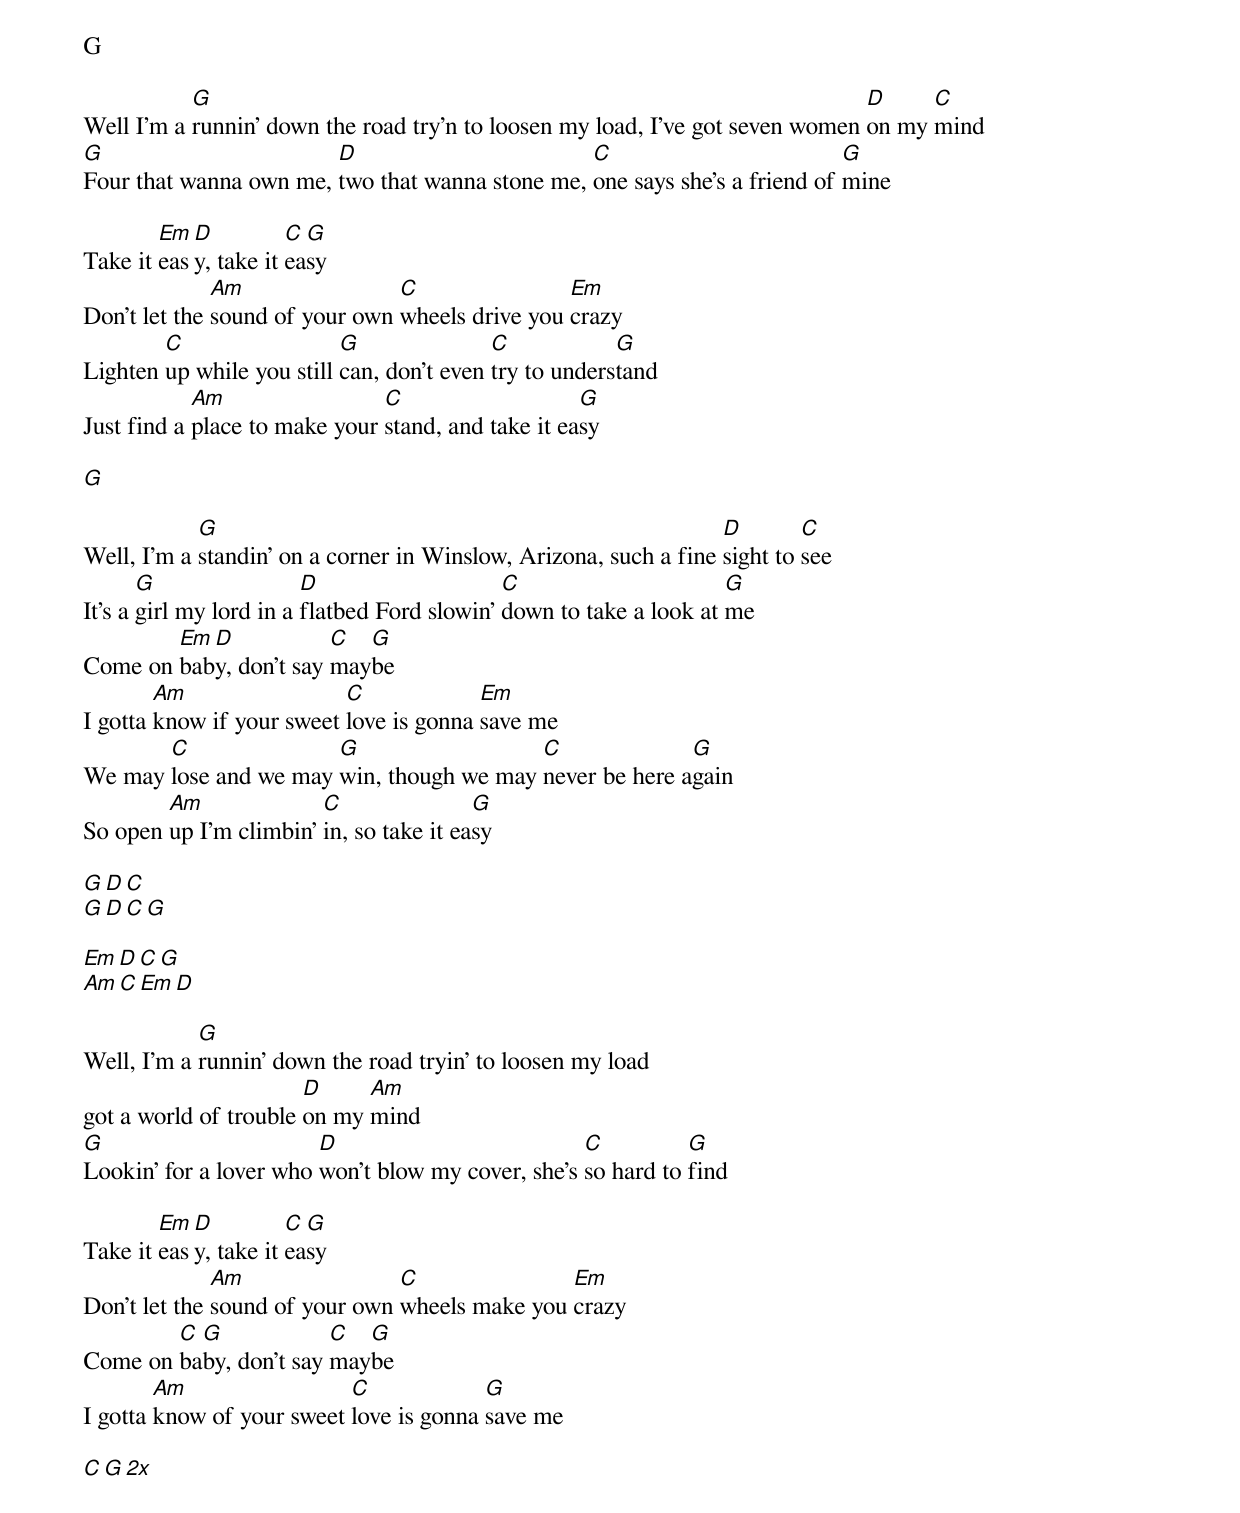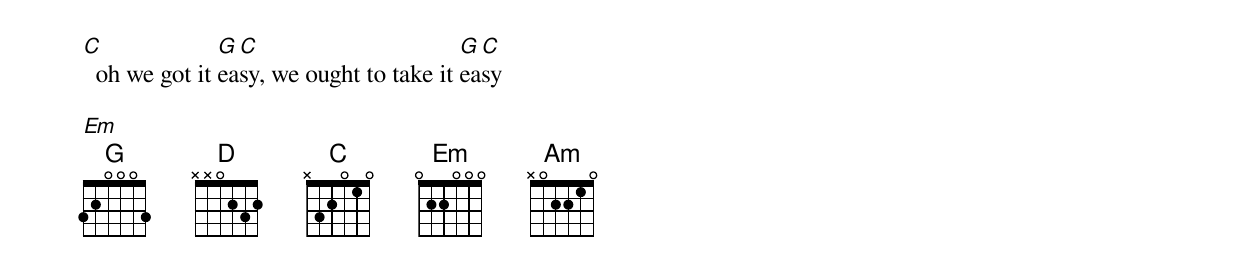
G

           G                                                                   D     C
Well I'm a runnin' down the road try'n to loosen my load, I've got seven women on my mind
G                       D                        C                          G
Four that wanna own me, two that wanna stone me, one says she's a friend of mine

        Em D          C G
Take it easy, take it easy
              Am                C                Em
Don't let the sound of your own wheels drive you crazy
        C                  G               C            G
Lighten up while you still can, don't even try to understand
            Am                 C                    G
Just find a place to make your stand, and take it easy

G

            G                                                     D        C
Well, I'm a standin' on a corner in Winslow, Arizona, such a fine sight to see
       G                 D                    C                      G
It's a girl my lord in a flatbed Ford slowin' down to take a look at me
        Em D            C  G
Come on baby, don't say maybe
        Am                 C             Em
I gotta know if your sweet love is gonna save me
       C               G                  C              G
We may lose and we may win, though we may never be here again
        Am              C                G
So open up I'm climbin' in, so take it easy

G  D  C
G  D  C  G

Em  D  C  G
Am  C  Em  D

            G
Well, I'm a runnin' down the road tryin' to loosen my load
                       D     Am
got a world of trouble on my mind
G                       D                          C          G
Lookin' for a lover who won't blow my cover, she's so hard to find

        Em D          C G
Take it easy, take it easy
              Am                C               Em
Don't let the sound of your own wheels make you crazy
        C G             C  G
Come on baby, don't say maybe
        Am                 C             G
I gotta know of your sweet love is gonna save me

C  G  2x

C              G C                       G C
  oh we got it easy, we ought to take it easy

Em
